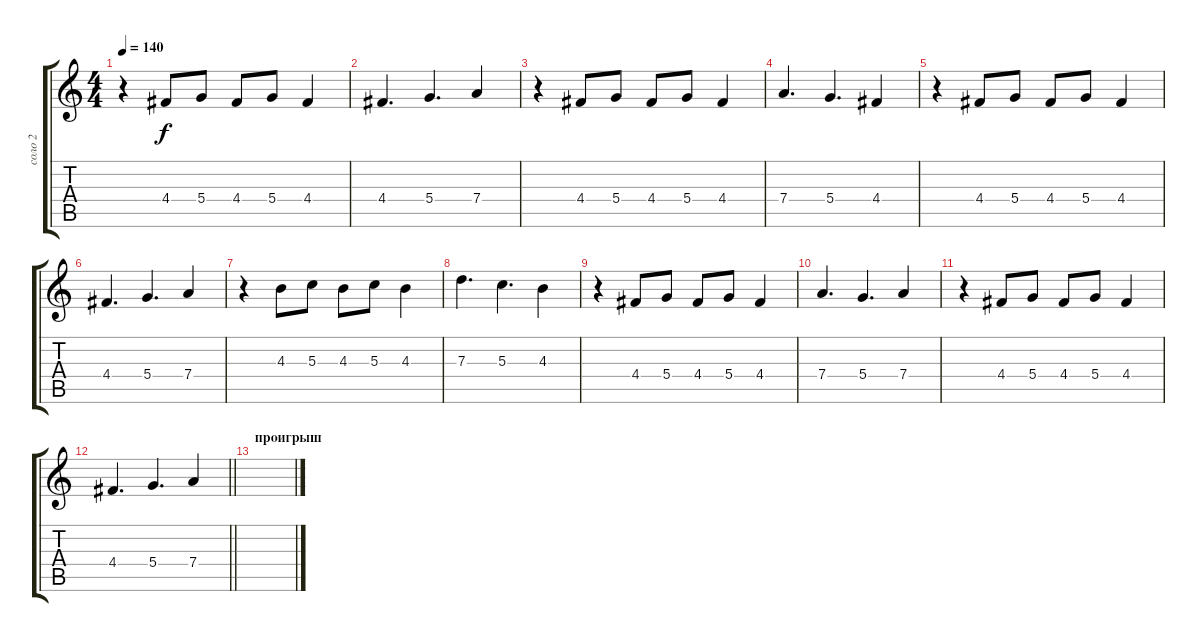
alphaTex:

\track ("соло 2" "соло 2") {instrument electricguitarmuted}
\staff {score tabs}
\tuning (E4 B3 G3 D3 A2 E2) {hide}
\ts (4 4)
\tempo 140
\clef g2
\ks c
r.4{dy f} 4.4.8 5.4.8 4.4.8 5.4.8 4.4.4 |
4.4.4{d} 5.4.4{d} 7.4.4 |
r.4 4.4.8 5.4.8 4.4.8 5.4.8 4.4.4 |
7.4.4{d} 5.4.4{d} 4.4.4 |
r.4 4.4.8 5.4.8 4.4.8 5.4.8 4.4.4 |
4.4.4{d} 5.4.4{d} 7.4.4 |
r.4 4.3.8 5.3.8 4.3.8 5.3.8 4.3.4 |
7.3.4{d} 5.3.4{d} 4.3.4 |
r.4 4.4.8 5.4.8 4.4.8 5.4.8 4.4.4 |
7.4.4{d} 5.4.4{d} 7.4.4 |
r.4 4.4.8 5.4.8 4.4.8 5.4.8 4.4.4 |
\barLineRight lightlight
4.4.4{d} 5.4.4{d} 7.4.4 |
\section ("" "проигрыш")
